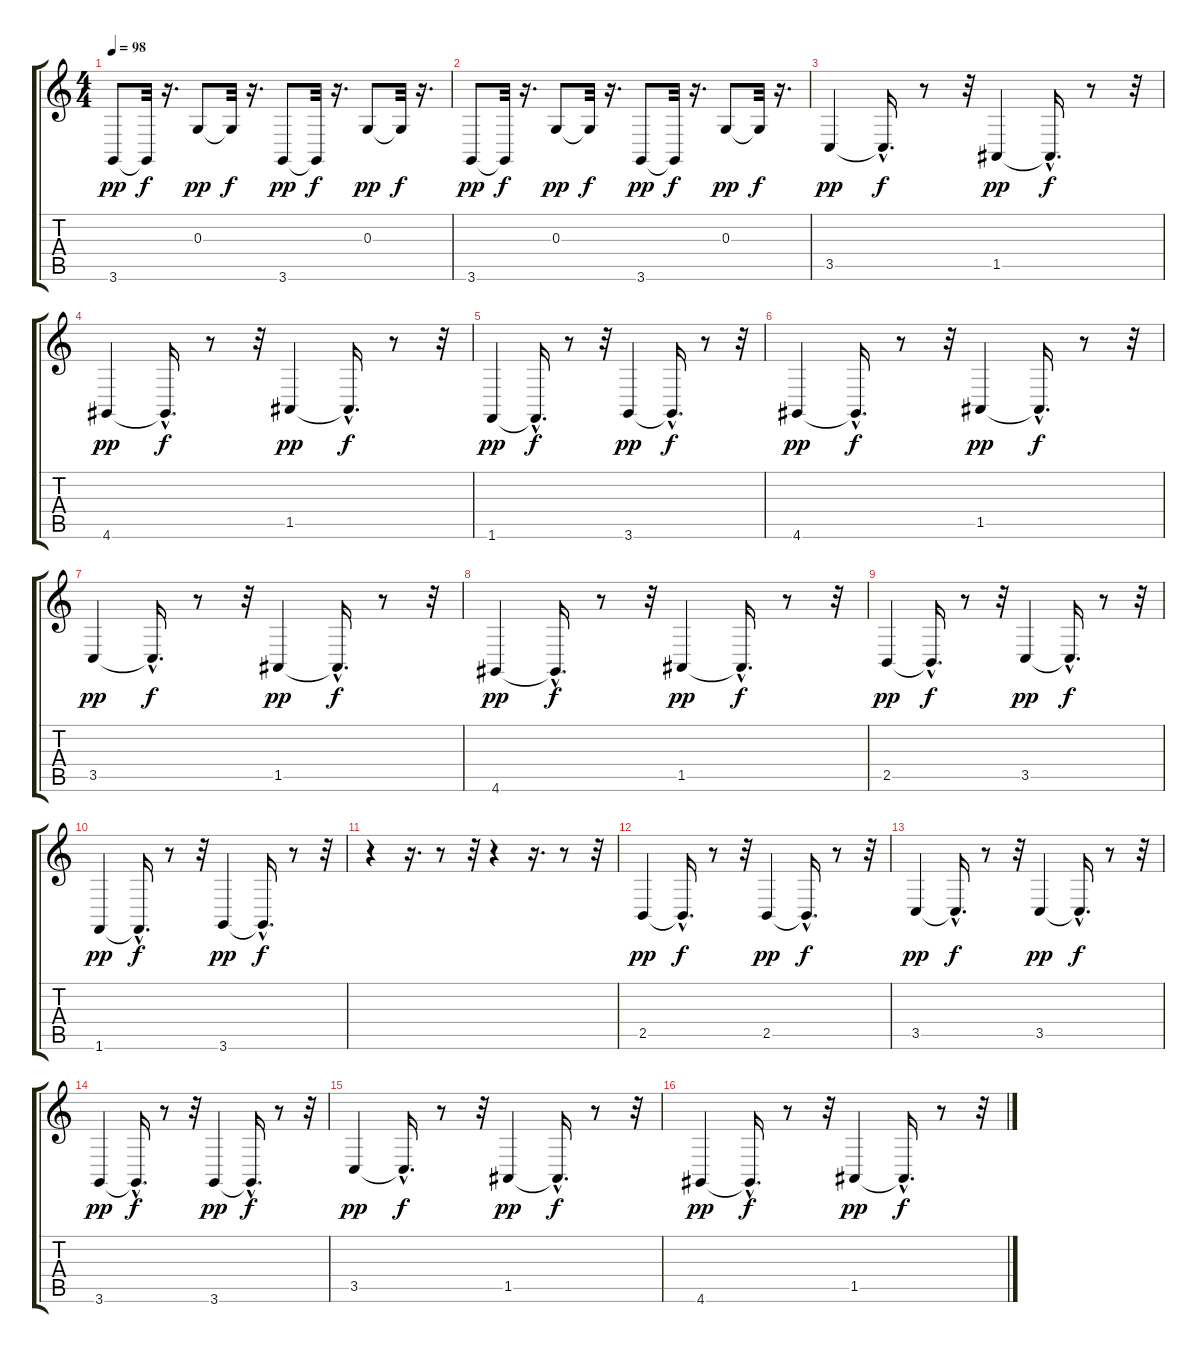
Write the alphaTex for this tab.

\track "" {instrument acousticgrandpiano}
\staff {score tabs}
\tuning (E4 B3 G3 D3 A2 E2) {hide}
\ts (4 4)
\tempo 98
\clef g2
\ks c
3.6.8{dy pp instrument acousticgrandpiano} 3.6{t}.32{dy f} r.16{d} 0.3.8{dy pp} 0.3{t}.32{dy f} r.16{d} 3.6.8{dy pp} 3.6{t}.32{dy f} r.16{d} 0.3.8{dy pp} 0.3{t}.32{dy f} r.16{d} |
3.6.8{dy pp} 3.6{t}.32{dy f} r.16{d} 0.3.8{dy pp} 0.3{t}.32{dy f} r.16{d} 3.6.8{dy pp} 3.6{t}.32{dy f} r.16{d} 0.3.8{dy pp} 0.3{t}.32{dy f} r.16{d} |
3.5.4{dy pp} 3.5{hac t}.16{d dy f} r.8 r.32 1.5.4{dy pp} 1.5{hac t}.16{d dy f} r.8 r.32 |
4.6.4{dy pp} 4.6{hac t}.16{d dy f} r.8 r.32 1.5.4{dy pp} 1.5{hac t}.16{d dy f} r.8 r.32 |
1.6.4{dy pp} 1.6{hac t}.16{d dy f} r.8 r.32 3.6.4{dy pp} 3.6{hac t}.16{d dy f} r.8 r.32 |
4.6.4{dy pp} 4.6{hac t}.16{d dy f} r.8 r.32 1.5.4{dy pp} 1.5{hac t}.16{d dy f} r.8 r.32 |
3.5.4{dy pp} 3.5{hac t}.16{d dy f} r.8 r.32 1.5.4{dy pp} 1.5{hac t}.16{d dy f} r.8 r.32 |
4.6.4{dy pp} 4.6{hac t}.16{d dy f} r.8 r.32 1.5.4{dy pp} 1.5{hac t}.16{d dy f} r.8 r.32 |
2.5.4{dy pp} 2.5{hac t}.16{d dy f} r.8 r.32 3.5.4{dy pp} 3.5{hac t}.16{d dy f} r.8 r.32 |
1.6.4{dy pp} 1.6{hac t}.16{d dy f} r.8 r.32 3.6.4{dy pp} 3.6{hac t}.16{d dy f} r.8 r.32 |
r.4 r.16{d} r.8 r.32 r.4 r.16{d} r.8 r.32 |
2.5.4{dy pp} 2.5{hac t}.16{d dy f} r.8 r.32 2.5.4{dy pp} 2.5{hac t}.16{d dy f} r.8 r.32 |
3.5.4{dy pp} 3.5{hac t}.16{d dy f} r.8 r.32 3.5.4{dy pp} 3.5{hac t}.16{d dy f} r.8 r.32 |
3.6.4{dy pp} 3.6{hac t}.16{d dy f} r.8 r.32 3.6.4{dy pp} 3.6{hac t}.16{d dy f} r.8 r.32 |
3.5.4{dy pp} 3.5{hac t}.16{d dy f} r.8 r.32 1.5.4{dy pp} 1.5{hac t}.16{d dy f} r.8 r.32 |
4.6.4{dy pp} 4.6{hac t}.16{d dy f} r.8 r.32 1.5.4{dy pp} 1.5{hac t}.16{d dy f} r.8 r.32
